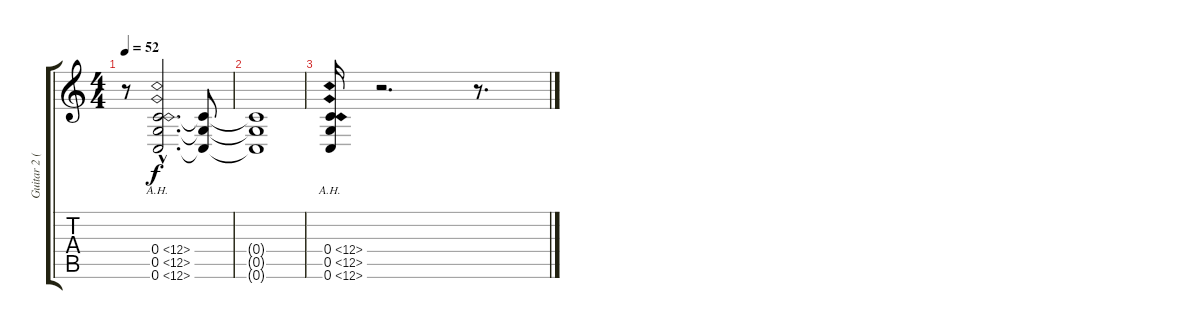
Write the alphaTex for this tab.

\track ("Guitar 2 (Solo Guitar)" "Guitar 2 (") {instrument overdrivenguitar}
\staff {score tabs}
\tuning (D4 A3 F3 C3 G2 C2) {hide}
\ts (4 4)
\tempo 52
\clef g2
\ks c
r.8{dy f} (0.4{ah 12 hac} 0.5{ah 12 hac} 0.6{ah 12 hac}).2{d} (0.4{t} 0.5{t} 0.6{t}).8 |
(0.4{t} 0.5{t} 0.6{t}).1 |
(0.4{ah 12} 0.5{ah 12} 0.6{ah 12}).16 r.2{d} r.8{d}
